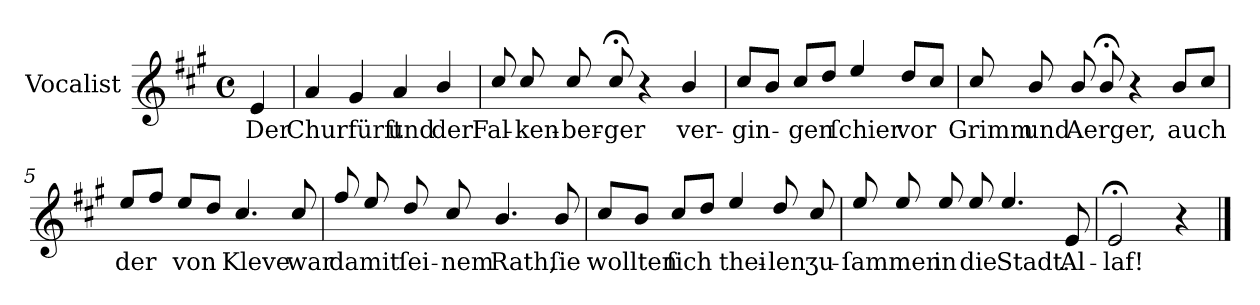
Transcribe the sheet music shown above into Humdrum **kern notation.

**kern	**text
*part1	*part1
*staff1	*staff1
*I"Vocalist	*
*k[f#c#g#]	*
*A:	*
*M4/4	*
*met(c)	*
=	=
4e	Der
=1	=1
4a	Churfürſt
4g#	.
4a	und
4b/	der
=2	=2
8cc#/	Fal-
8cc#/	-ken-
8cc#/	-ber-
8cc#;</	-ger
4r	.
4b/	ver-
=3	=3
8cc#/L	-gin-
8bJ	.
8cc#/L	-gen
8ddJ	.
4ee/	ſchier
8dd/L	vor
8cc#J	.
=4	=4
8cc#/	Grimm
8b/	und
8b/	Aerger,
8b;</	.
4r	.
8b/L	auch
8cc#J	.
=5	=5
8ee/L	der
8ff#J	.
8ee/L	von
8ddJ	.
4.cc#/	Kleve
8cc#/	war
=6	=6
8ff#/	da
8ee/	mit
8dd/	ſei-
8cc#/	-nem
4.b/	Rath,
8b/	ſie
=7	=7
8cc#/L	wollten
8bJ	.
8cc#/L	ſich
8ddJ	.
4ee/	thei-
8dd/	-len
8cc#/	ʒu-
=8	=8
8ee/	-ſammen
8ee/	.
8ee/	in
8ee/	die
4.ee/	Stadt.
8e	Al-
=9	=9
2e;<	-laf!
4r	.
==	==
*-	*-
